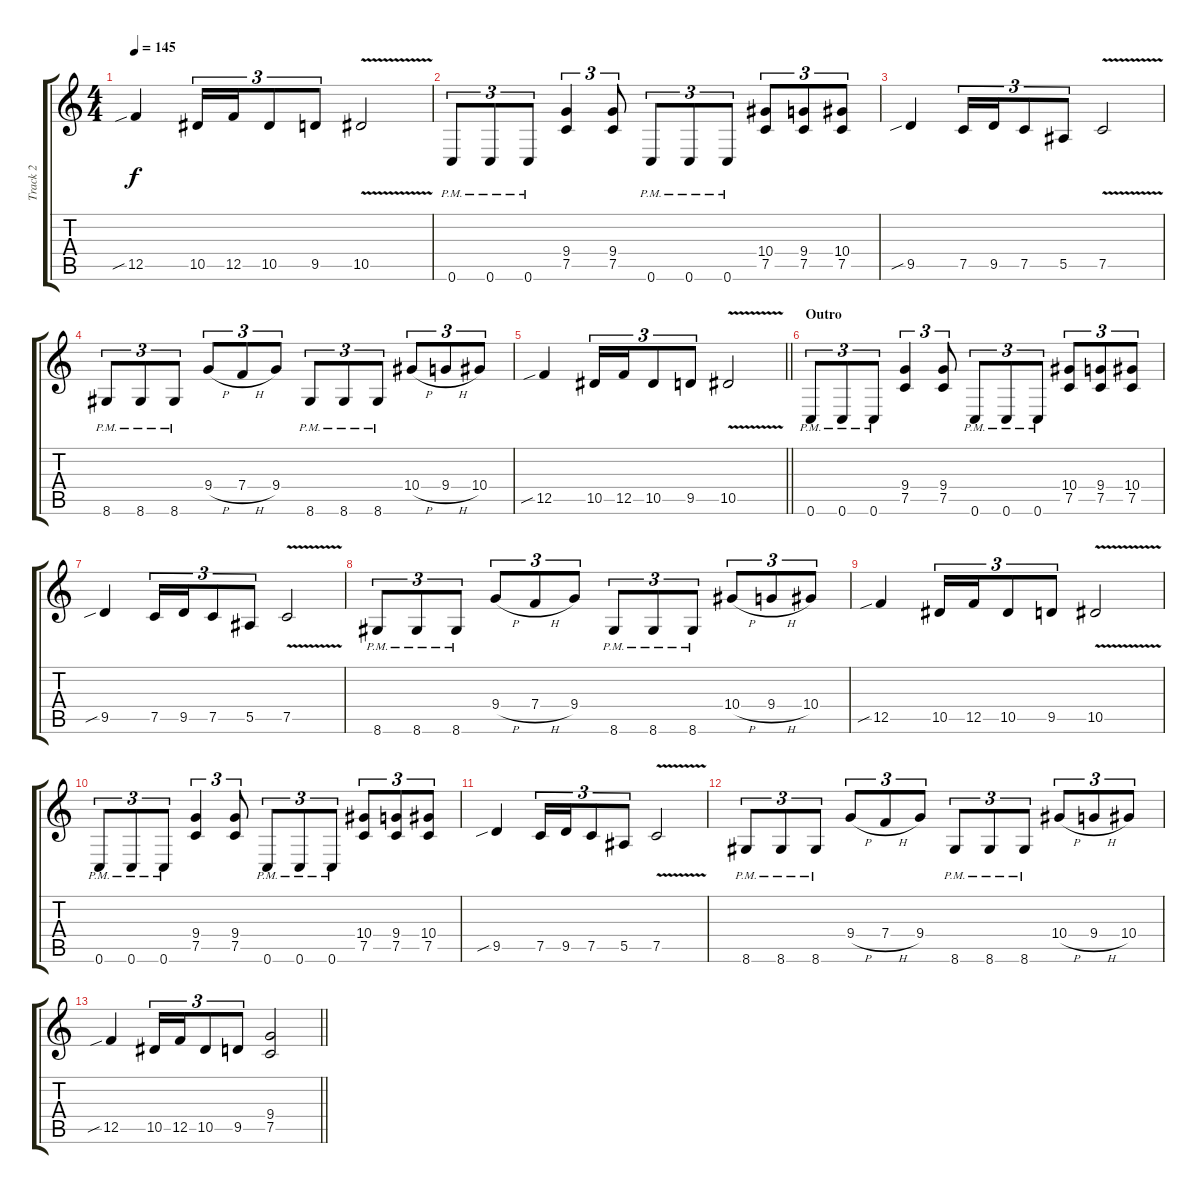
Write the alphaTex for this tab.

\track ("Track 2" "Track 2") {instrument overdrivenguitar}
\staff {score tabs}
\tuning (C4 G3 Eb3 Bb2 F2 C2) {hide}
\ts (4 4)
\tempo 145
\clef g2
\ks c
12.5{sib}.4{dy f} 10.5.16{tu (3 2)} 12.5.16{tu (3 2)} 10.5.8{tu (3 2)} 9.5.8{tu (3 2)} 10.5{v}.2 |
0.6{pm}.8{tu (3 2)} 0.6{pm}.8{tu (3 2)} 0.6{pm}.8{tu (3 2)} (9.4 7.5).4{tu (3 2)} (9.4 7.5).8{tu (3 2)} 0.6{pm}.8{tu (3 2)} 0.6{pm}.8{tu (3 2)} 0.6{pm}.8{tu (3 2)} (10.4 7.5).8{tu (3 2)} (9.4 7.5).8{tu (3 2)} (10.4 7.5).8{tu (3 2)} |
9.5{sib}.4 7.5.16{tu (3 2)} 9.5.16{tu (3 2)} 7.5.8{tu (3 2)} 5.5.8{tu (3 2)} 7.5{v}.2 |
8.6{pm}.8{tu (3 2)} 8.6{pm}.8{tu (3 2)} 8.6{pm}.8{tu (3 2)} 9.4{h}.8{tu (3 2)} 7.4{h}.8{tu (3 2)} 9.4.8{tu (3 2)} 8.6{pm}.8{tu (3 2)} 8.6{pm}.8{tu (3 2)} 8.6{pm}.8{tu (3 2)} 10.4{h}.8{tu (3 2)} 9.4{h}.8{tu (3 2)} 10.4.8{tu (3 2)} |
\barLineRight lightlight
12.5{sib}.4 10.5.16{tu (3 2)} 12.5.16{tu (3 2)} 10.5.8{tu (3 2)} 9.5.8{tu (3 2)} 10.5{v}.2 |
\section ("" "Outro")
0.6{pm}.8{tu (3 2)} 0.6{pm}.8{tu (3 2)} 0.6{pm}.8{tu (3 2)} (9.4 7.5).4{tu (3 2)} (9.4 7.5).8{tu (3 2)} 0.6{pm}.8{tu (3 2)} 0.6{pm}.8{tu (3 2)} 0.6{pm}.8{tu (3 2)} (10.4 7.5).8{tu (3 2)} (9.4 7.5).8{tu (3 2)} (10.4 7.5).8{tu (3 2)} |
9.5{sib}.4 7.5.16{tu (3 2)} 9.5.16{tu (3 2)} 7.5.8{tu (3 2)} 5.5.8{tu (3 2)} 7.5{v}.2 |
8.6{pm}.8{tu (3 2)} 8.6{pm}.8{tu (3 2)} 8.6{pm}.8{tu (3 2)} 9.4{h}.8{tu (3 2)} 7.4{h}.8{tu (3 2)} 9.4.8{tu (3 2)} 8.6{pm}.8{tu (3 2)} 8.6{pm}.8{tu (3 2)} 8.6{pm}.8{tu (3 2)} 10.4{h}.8{tu (3 2)} 9.4{h}.8{tu (3 2)} 10.4.8{tu (3 2)} |
12.5{sib}.4 10.5.16{tu (3 2)} 12.5.16{tu (3 2)} 10.5.8{tu (3 2)} 9.5.8{tu (3 2)} 10.5{v}.2 |
0.6{pm}.8{tu (3 2)} 0.6{pm}.8{tu (3 2)} 0.6{pm}.8{tu (3 2)} (9.4 7.5).4{tu (3 2)} (9.4 7.5).8{tu (3 2)} 0.6{pm}.8{tu (3 2)} 0.6{pm}.8{tu (3 2)} 0.6{pm}.8{tu (3 2)} (10.4 7.5).8{tu (3 2)} (9.4 7.5).8{tu (3 2)} (10.4 7.5).8{tu (3 2)} |
9.5{sib}.4 7.5.16{tu (3 2)} 9.5.16{tu (3 2)} 7.5.8{tu (3 2)} 5.5.8{tu (3 2)} 7.5{v}.2 |
8.6{pm}.8{tu (3 2)} 8.6{pm}.8{tu (3 2)} 8.6{pm}.8{tu (3 2)} 9.4{h}.8{tu (3 2)} 7.4{h}.8{tu (3 2)} 9.4.8{tu (3 2)} 8.6{pm}.8{tu (3 2)} 8.6{pm}.8{tu (3 2)} 8.6{pm}.8{tu (3 2)} 10.4{h}.8{tu (3 2)} 9.4{h}.8{tu (3 2)} 10.4.8{tu (3 2)} |
\barLineRight lightlight
12.5{sib}.4 10.5.16{tu (3 2)} 12.5.16{tu (3 2)} 10.5.8{tu (3 2)} 9.5.8{tu (3 2)} (9.4 7.5).2
